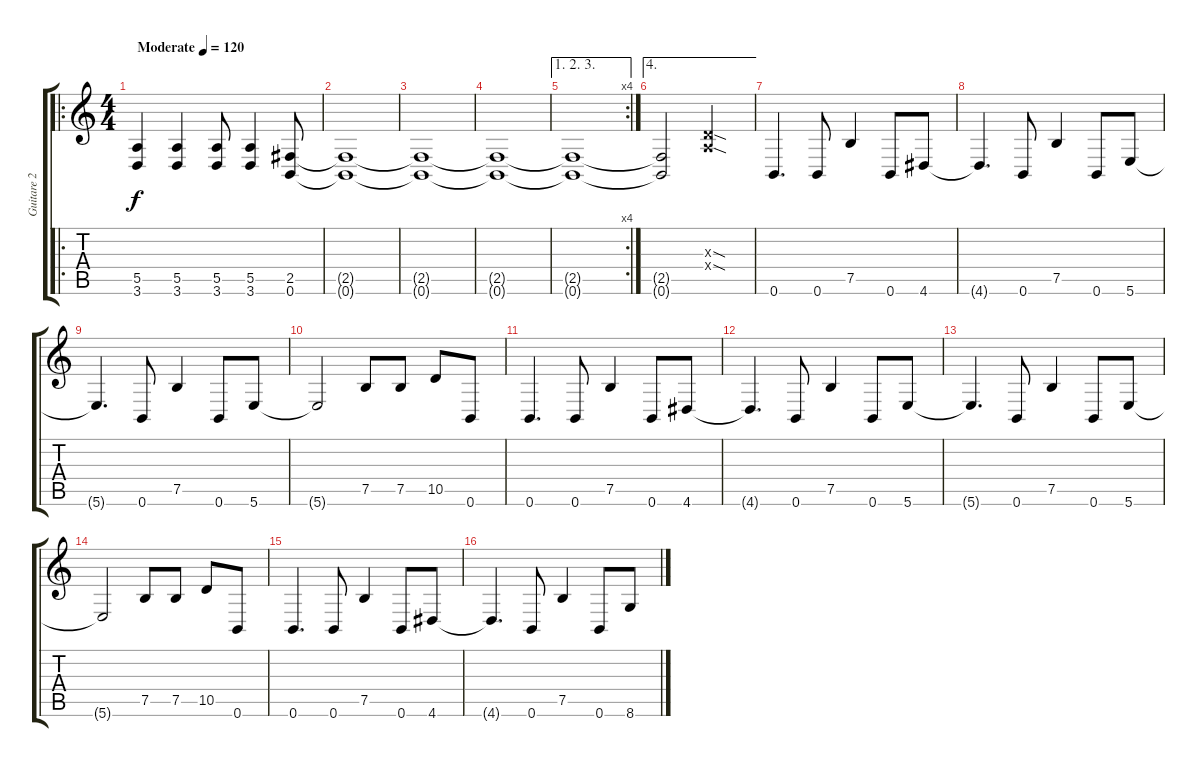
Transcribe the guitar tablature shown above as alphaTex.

\track ("Guitare 2" "Guitare 2") {instrument distortionguitar}
\staff {score tabs}
\tuning (B3 Gb3 D3 A2 E2 B1) {hide}
\ro
\ts (4 4)
\tempo (120 "Moderate")
\clef g2
\ks c
(5.5 3.6).4{dy f instrument distortionguitar} (5.5 3.6).4 (5.5 3.6).8 (5.5 3.6).4 (2.5 0.6).8 |
(2.5{t} 0.6{t}).1 |
(2.5{t} 0.6{t}).1 |
(2.5{t} 0.6{t}).1 |
\ae (1 2 3)
\rc 4
(2.5{t} 0.6{t}).1 |
\ae 4
(2.5{t} 0.6{t}).2 (0.3{sod x} 0.4{sod x}).2 |
0.6.4{d} 0.6.8 7.5.4 0.6.8 4.6.8 |
4.6{t}.4{d} 0.6.8 7.5.4 0.6.8 5.6.8 |
5.6{t}.4{d} 0.6.8 7.5.4 0.6.8 5.6.8 |
5.6{t}.2 7.5.8 7.5.8 10.5.8 0.6.8 |
0.6.4{d} 0.6.8 7.5.4 0.6.8 4.6.8 |
4.6{t}.4{d} 0.6.8 7.5.4 0.6.8 5.6.8 |
5.6{t}.4{d} 0.6.8 7.5.4 0.6.8 5.6.8 |
5.6{t}.2 7.5.8 7.5.8 10.5.8 0.6.8 |
0.6.4{d} 0.6.8 7.5.4 0.6.8 4.6.8 |
4.6{t}.4{d} 0.6.8 7.5.4 0.6.8 8.6.8
